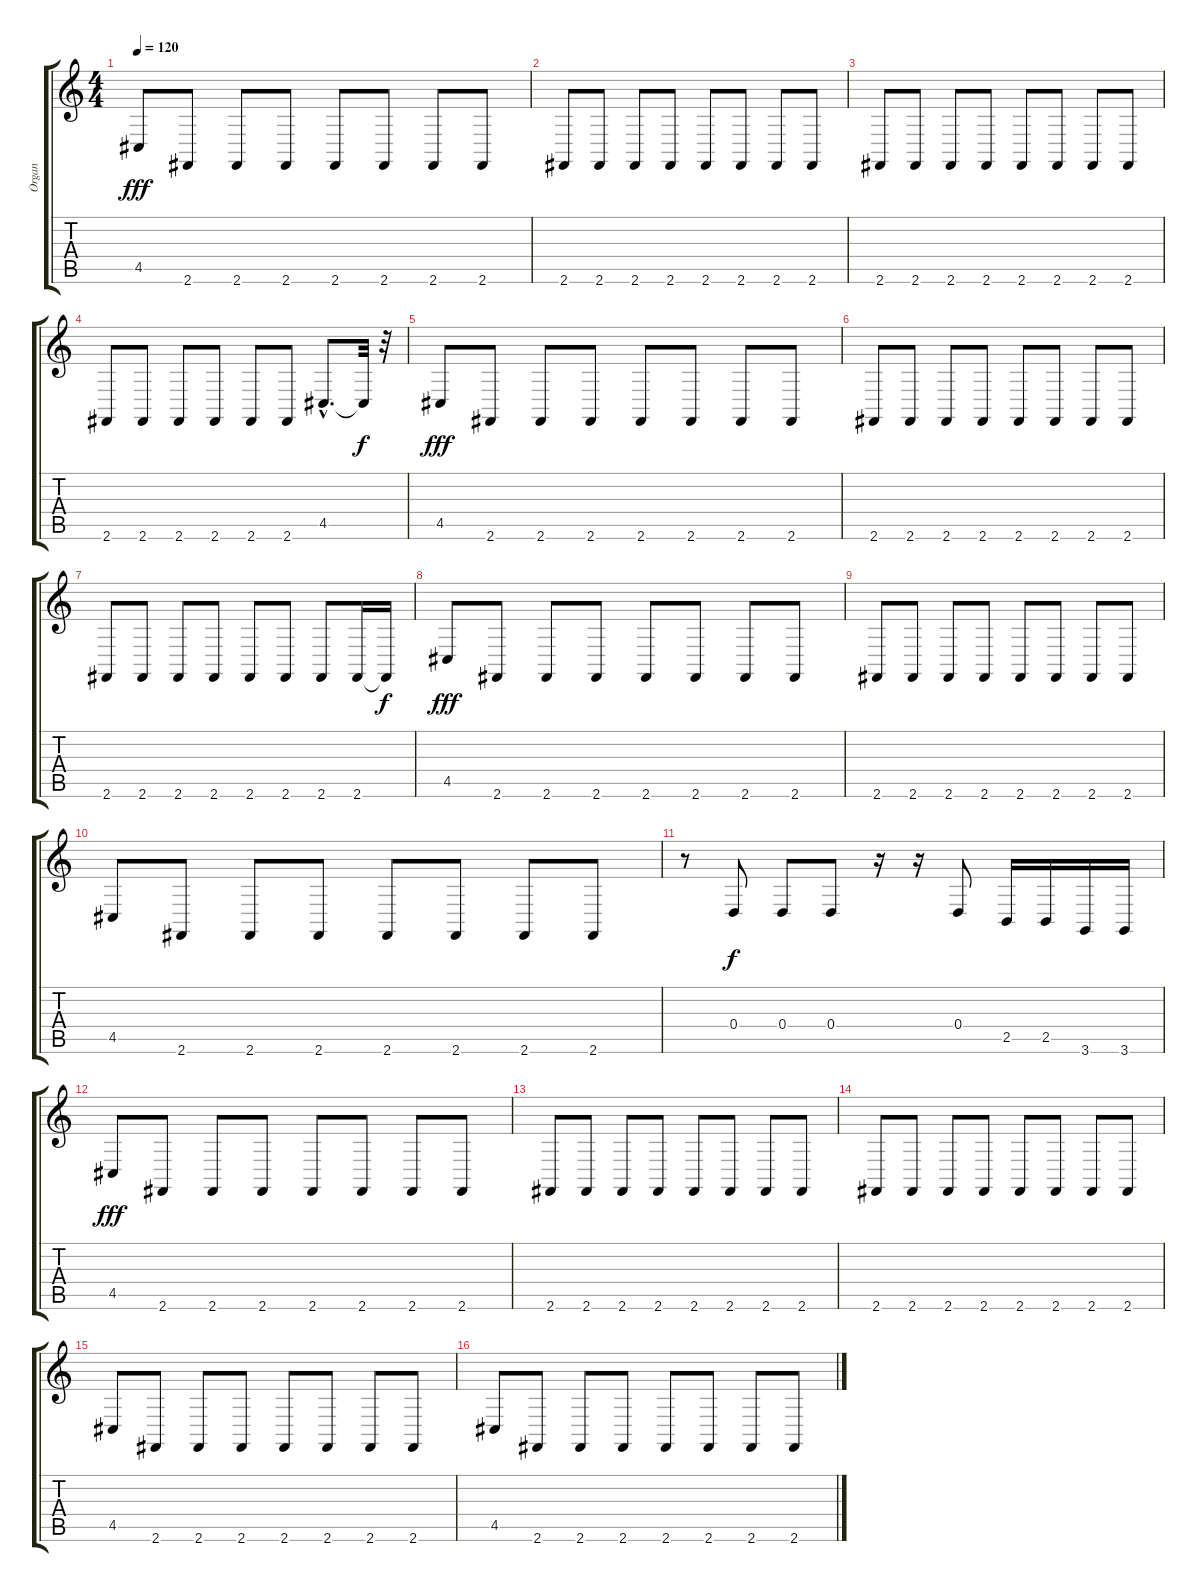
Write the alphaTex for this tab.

\track ("Organ" "Organ") {instrument drawbarorgan}
\staff {score tabs}
\tuning (E4 B3 G3 D3 A2 E2) {hide}
\ts (4 4)
\tempo 120
\clef g2
\ks c
4.5.8{dy fff} 2.6.8 2.6.8 2.6.8 2.6.8 2.6.8 2.6.8 2.6.8 |
2.6.8 2.6.8 2.6.8 2.6.8 2.6.8 2.6.8 2.6.8 2.6.8 |
2.6.8 2.6.8 2.6.8 2.6.8 2.6.8 2.6.8 2.6.8 2.6.8 |
2.6.8 2.6.8 2.6.8 2.6.8 2.6.8 2.6.8 4.5{hac}.8{d} 4.5{t}.32{dy f} r.32 |
4.5.8{dy fff} 2.6.8 2.6.8 2.6.8 2.6.8 2.6.8 2.6.8 2.6.8 |
2.6.8 2.6.8 2.6.8 2.6.8 2.6.8 2.6.8 2.6.8 2.6.8 |
2.6.8 2.6.8 2.6.8 2.6.8 2.6.8 2.6.8 2.6.8 2.6.16 2.6{t}.16{dy f} |
4.5.8{dy fff} 2.6.8 2.6.8 2.6.8 2.6.8 2.6.8 2.6.8 2.6.8 |
2.6.8 2.6.8 2.6.8 2.6.8 2.6.8 2.6.8 2.6.8 2.6.8 |
4.5.8 2.6.8 2.6.8 2.6.8 2.6.8 2.6.8 2.6.8 2.6.8 |
r.8 0.4.8{dy f} 0.4.8 0.4.8 r.16 r.16 0.4.8 2.5.16 2.5.16 3.6.16 3.6.16 |
4.5.8{dy fff} 2.6.8 2.6.8 2.6.8 2.6.8 2.6.8 2.6.8 2.6.8 |
2.6.8 2.6.8 2.6.8 2.6.8 2.6.8 2.6.8 2.6.8 2.6.8 |
2.6.8 2.6.8 2.6.8 2.6.8 2.6.8 2.6.8 2.6.8 2.6.8 |
4.5.8 2.6.8 2.6.8 2.6.8 2.6.8 2.6.8 2.6.8 2.6.8 |
4.5.8 2.6.8 2.6.8 2.6.8 2.6.8 2.6.8 2.6.8 2.6.8
